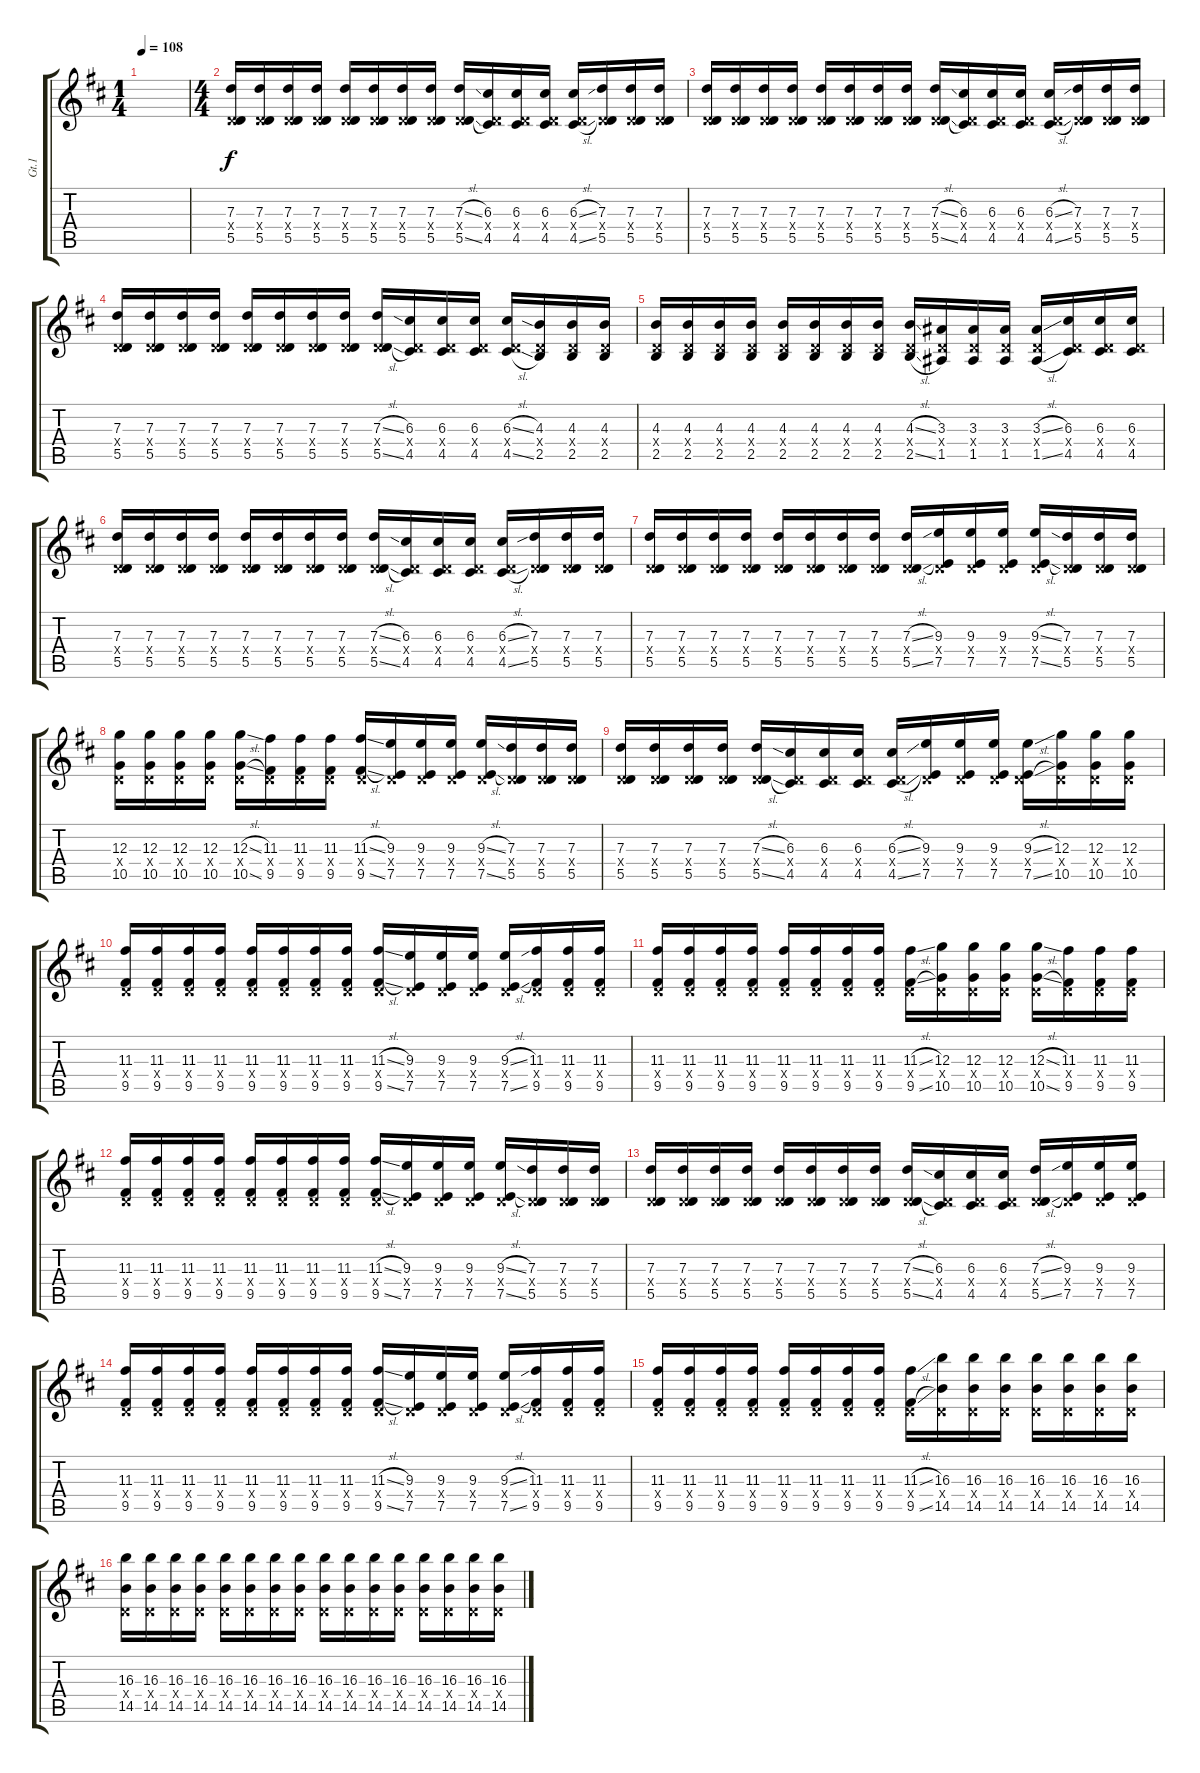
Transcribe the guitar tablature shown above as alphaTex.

\track ("Gt.1" "Gt.1") {instrument overdrivenguitar}
\staff {score tabs}
\tuning (E4 B3 G3 D3 A2 E2) {hide}
\ts (1 4)
\tempo 108
\clef g2
\ks d
|
\ts (4 4)
(7.3 0.4{x} 5.5).16 (7.3 0.4{x} 5.5).16 (7.3 0.4{x} 5.5).16 (7.3 0.4{x} 5.5).16 (7.3 0.4{x} 5.5).16 (7.3 0.4{x} 5.5).16 (7.3 0.4{x} 5.5).16 (7.3 0.4{x} 5.5).16 (7.3{sl} 0.4{x} 5.5{sl}).16 (6.3 0.4{x} 4.5).16 (6.3 0.4{x} 4.5).16 (6.3 0.4{x} 4.5).16 (6.3{sl} 0.4{x} 4.5{sl}).16 (7.3 0.4{x} 5.5).16 (7.3 0.4{x} 5.5).16 (7.3 0.4{x} 5.5).16 |
(7.3 0.4{x} 5.5).16 (7.3 0.4{x} 5.5).16 (7.3 0.4{x} 5.5).16 (7.3 0.4{x} 5.5).16 (7.3 0.4{x} 5.5).16 (7.3 0.4{x} 5.5).16 (7.3 0.4{x} 5.5).16 (7.3 0.4{x} 5.5).16 (7.3{sl} 0.4{x} 5.5{sl}).16 (6.3 0.4{x} 4.5).16 (6.3 0.4{x} 4.5).16 (6.3 0.4{x} 4.5).16 (6.3{sl} 0.4{x} 4.5{sl}).16 (7.3 0.4{x} 5.5).16 (7.3 0.4{x} 5.5).16 (7.3 0.4{x} 5.5).16 |
(7.3 0.4{x} 5.5).16 (7.3 0.4{x} 5.5).16 (7.3 0.4{x} 5.5).16 (7.3 0.4{x} 5.5).16 (7.3 0.4{x} 5.5).16 (7.3 0.4{x} 5.5).16 (7.3 0.4{x} 5.5).16 (7.3 0.4{x} 5.5).16 (7.3{sl} 0.4{x} 5.5{sl}).16 (6.3 0.4{x} 4.5).16 (6.3 0.4{x} 4.5).16 (6.3 0.4{x} 4.5).16 (6.3{sl} 0.4{x} 4.5{sl}).16 (4.3 0.4{x} 2.5).16 (4.3 0.4{x} 2.5).16 (4.3 0.4{x} 2.5).16 |
(4.3 0.4{x} 2.5).16 (4.3 0.4{x} 2.5).16 (4.3 0.4{x} 2.5).16 (4.3 0.4{x} 2.5).16 (4.3 0.4{x} 2.5).16 (4.3 0.4{x} 2.5).16 (4.3 0.4{x} 2.5).16 (4.3 0.4{x} 2.5).16 (4.3{sl} 0.4{x} 2.5{sl}).16 (3.3 0.4{x} 1.5).16 (3.3 0.4{x} 1.5).16 (3.3 0.4{x} 1.5).16 (3.3{sl} 0.4{x} 1.5{sl}).16 (6.3 0.4{x} 4.5).16 (6.3 0.4{x} 4.5).16 (6.3 0.4{x} 4.5).16 |
(7.3 0.4{x} 5.5).16 (7.3 0.4{x} 5.5).16 (7.3 0.4{x} 5.5).16 (7.3 0.4{x} 5.5).16 (7.3 0.4{x} 5.5).16 (7.3 0.4{x} 5.5).16 (7.3 0.4{x} 5.5).16 (7.3 0.4{x} 5.5).16 (7.3{sl} 0.4{x} 5.5{sl}).16 (6.3 0.4{x} 4.5).16 (6.3 0.4{x} 4.5).16 (6.3 0.4{x} 4.5).16 (6.3{sl} 0.4{x} 4.5{sl}).16 (7.3 0.4{x} 5.5).16 (7.3 0.4{x} 5.5).16 (7.3 0.4{x} 5.5).16 |
(7.3 0.4{x} 5.5).16 (7.3 0.4{x} 5.5).16 (7.3 0.4{x} 5.5).16 (7.3 0.4{x} 5.5).16 (7.3 0.4{x} 5.5).16 (7.3 0.4{x} 5.5).16 (7.3 0.4{x} 5.5).16 (7.3 0.4{x} 5.5).16 (7.3{sl} 0.4{x} 5.5{sl}).16 (9.3 0.4{x} 7.5).16 (9.3 0.4{x} 7.5).16 (9.3 0.4{x} 7.5).16 (9.3{sl} 0.4{x} 7.5{sl}).16 (7.3 0.4{x} 5.5).16 (7.3 0.4{x} 5.5).16 (7.3 0.4{x} 5.5).16 |
(12.3 0.4{x} 10.5).16 (12.3 0.4{x} 10.5).16 (12.3 0.4{x} 10.5).16 (12.3 0.4{x} 10.5).16 (12.3{sl} 0.4{x} 10.5{sl}).16 (11.3 0.4{x} 9.5).16 (11.3 0.4{x} 9.5).16 (11.3 0.4{x} 9.5).16 (11.3{sl} 0.4{x} 9.5{sl}).16 (9.3 0.4{x} 7.5).16 (9.3 0.4{x} 7.5).16 (9.3 0.4{x} 7.5).16 (9.3{sl} 0.4{x} 7.5{sl}).16 (7.3 0.4{x} 5.5).16 (7.3 0.4{x} 5.5).16 (7.3 0.4{x} 5.5).16 |
(7.3 0.4{x} 5.5).16 (7.3 0.4{x} 5.5).16 (7.3 0.4{x} 5.5).16 (7.3 0.4{x} 5.5).16 (7.3{sl} 0.4{x} 5.5{sl}).16 (6.3 0.4{x} 4.5).16 (6.3 0.4{x} 4.5).16 (6.3 0.4{x} 4.5).16 (6.3{sl} 0.4{x} 4.5{sl}).16 (9.3 0.4{x} 7.5).16 (9.3 0.4{x} 7.5).16 (9.3 0.4{x} 7.5).16 (9.3{sl} 0.4{x} 7.5{sl}).16 (12.3 0.4{x} 10.5).16 (12.3 0.4{x} 10.5).16 (12.3 0.4{x} 10.5).16 |
(11.3 0.4{x} 9.5).16 (11.3 0.4{x} 9.5).16 (11.3 0.4{x} 9.5).16 (11.3 0.4{x} 9.5).16 (11.3 0.4{x} 9.5).16 (11.3 0.4{x} 9.5).16 (11.3 0.4{x} 9.5).16 (11.3 0.4{x} 9.5).16 (11.3{sl} 0.4{x} 9.5{sl}).16 (9.3 0.4{x} 7.5).16 (9.3 0.4{x} 7.5).16 (9.3 0.4{x} 7.5).16 (9.3{sl} 0.4{x} 7.5{sl}).16 (11.3 0.4{x} 9.5).16 (11.3 0.4{x} 9.5).16 (11.3 0.4{x} 9.5).16 |
(11.3 0.4{x} 9.5).16 (11.3 0.4{x} 9.5).16 (11.3 0.4{x} 9.5).16 (11.3 0.4{x} 9.5).16 (11.3 0.4{x} 9.5).16 (11.3 0.4{x} 9.5).16 (11.3 0.4{x} 9.5).16 (11.3 0.4{x} 9.5).16 (11.3{sl} 0.4{x} 9.5{sl}).16 (12.3 0.4{x} 10.5).16 (12.3 0.4{x} 10.5).16 (12.3 0.4{x} 10.5).16 (12.3{sl} 0.4{x} 10.5{sl}).16 (11.3 0.4{x} 9.5).16 (11.3 0.4{x} 9.5).16 (11.3 0.4{x} 9.5).16 |
(11.3 0.4{x} 9.5).16 (11.3 0.4{x} 9.5).16 (11.3 0.4{x} 9.5).16 (11.3 0.4{x} 9.5).16 (11.3 0.4{x} 9.5).16 (11.3 0.4{x} 9.5).16 (11.3 0.4{x} 9.5).16 (11.3 0.4{x} 9.5).16 (11.3{sl} 0.4{x} 9.5{sl}).16 (9.3 0.4{x} 7.5).16 (9.3 0.4{x} 7.5).16 (9.3 0.4{x} 7.5).16 (9.3{sl} 0.4{x} 7.5{sl}).16 (7.3 0.4{x} 5.5).16 (7.3 0.4{x} 5.5).16 (7.3 0.4{x} 5.5).16 |
(7.3 0.4{x} 5.5).16 (7.3 0.4{x} 5.5).16 (7.3 0.4{x} 5.5).16 (7.3 0.4{x} 5.5).16 (7.3 0.4{x} 5.5).16 (7.3 0.4{x} 5.5).16 (7.3 0.4{x} 5.5).16 (7.3 0.4{x} 5.5).16 (7.3{sl} 0.4{x} 5.5{sl}).16 (6.3 0.4{x} 4.5).16 (6.3 0.4{x} 4.5).16 (6.3 0.4{x} 4.5).16 (7.3{sl} 0.4{x} 5.5{sl}).16 (9.3 0.4{x} 7.5).16 (9.3 0.4{x} 7.5).16 (9.3 0.4{x} 7.5).16 |
(11.3 0.4{x} 9.5).16 (11.3 0.4{x} 9.5).16 (11.3 0.4{x} 9.5).16 (11.3 0.4{x} 9.5).16 (11.3 0.4{x} 9.5).16 (11.3 0.4{x} 9.5).16 (11.3 0.4{x} 9.5).16 (11.3 0.4{x} 9.5).16 (11.3{sl} 0.4{x} 9.5{sl}).16 (9.3 0.4{x} 7.5).16 (9.3 0.4{x} 7.5).16 (9.3 0.4{x} 7.5).16 (9.3{sl} 0.4{x} 7.5{sl}).16 (11.3 0.4{x} 9.5).16 (11.3 0.4{x} 9.5).16 (11.3 0.4{x} 9.5).16 |
(11.3 0.4{x} 9.5).16 (11.3 0.4{x} 9.5).16 (11.3 0.4{x} 9.5).16 (11.3 0.4{x} 9.5).16 (11.3 0.4{x} 9.5).16 (11.3 0.4{x} 9.5).16 (11.3 0.4{x} 9.5).16 (11.3 0.4{x} 9.5).16 (11.3{sl} 0.4{x} 9.5{sl}).16 (16.3 0.4{x} 14.5).16 (16.3 0.4{x} 14.5).16 (16.3 0.4{x} 14.5).16 (16.3 0.4{x} 14.5).16 (16.3 0.4{x} 14.5).16 (16.3 0.4{x} 14.5).16 (16.3 0.4{x} 14.5).16 |
(16.3 0.4{x} 14.5).16 (16.3 0.4{x} 14.5).16 (16.3 0.4{x} 14.5).16 (16.3 0.4{x} 14.5).16 (16.3 0.4{x} 14.5).16 (16.3 0.4{x} 14.5).16 (16.3 0.4{x} 14.5).16 (16.3 0.4{x} 14.5).16 (16.3 0.4{x} 14.5).16 (16.3 0.4{x} 14.5).16 (16.3 0.4{x} 14.5).16 (16.3 0.4{x} 14.5).16 (16.3 0.4{x} 14.5).16 (16.3 0.4{x} 14.5).16 (16.3 0.4{x} 14.5).16 (16.3 0.4{x} 14.5).16
